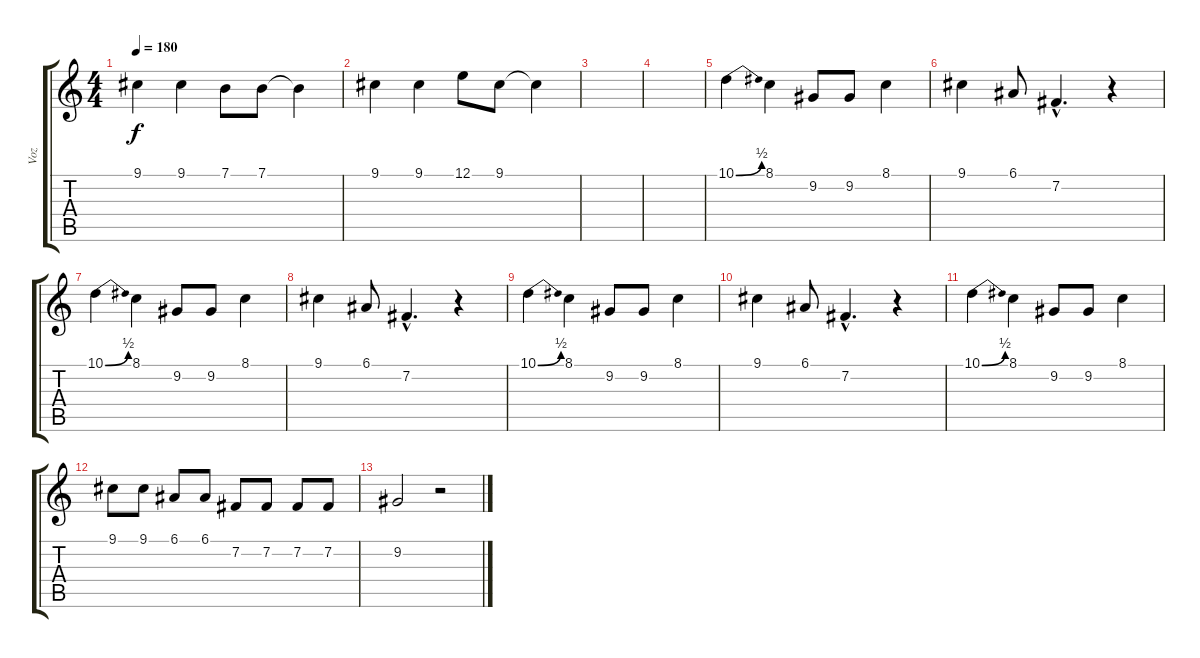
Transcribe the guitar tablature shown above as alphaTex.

\track ("Voz" "Voz") {instrument lead6voice}
\staff {score tabs}
\tuning (E4 B3 G3 D3 A2 E2) {hide}
\ts (4 4)
\tempo 180
\clef g2
\ks c
9.1.4{dy f} 9.1.4 7.1.8 7.1.8 7.1{t}.4 |
9.1.4 9.1.4 12.1.8 9.1.8 9.1{t}.4 |
|
|
10.1{be (bend 0 0 60 2)}.4 8.1.4 9.2.8 9.2.8 8.1.4 |
9.1.4 6.1.8 7.2{hac}.4{d} r.4 |
10.1{be (bend 0 0 60 2)}.4 8.1.4 9.2.8 9.2.8 8.1.4 |
9.1.4 6.1.8 7.2{hac}.4{d} r.4 |
10.1{be (bend 0 0 60 2)}.4 8.1.4 9.2.8 9.2.8 8.1.4 |
9.1.4 6.1.8 7.2{hac}.4{d} r.4 |
10.1{be (bend 0 0 60 2)}.4 8.1.4 9.2.8 9.2.8 8.1.4 |
9.1.8 9.1.8 6.1.8 6.1.8 7.2.8 7.2.8 7.2.8 7.2.8 |
9.2.2 r.2
